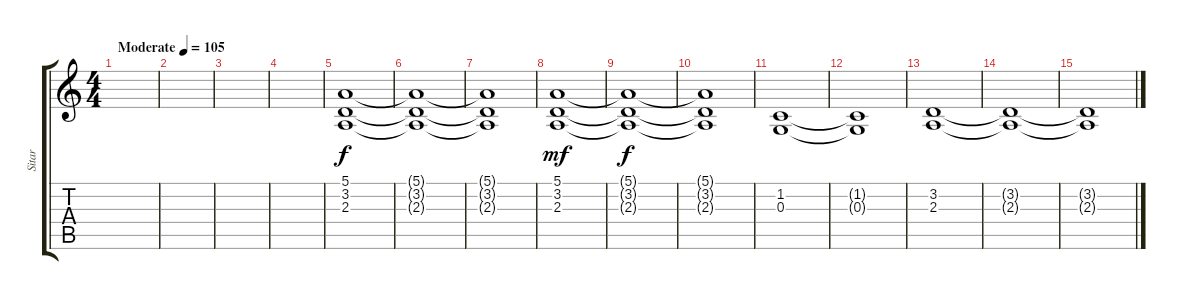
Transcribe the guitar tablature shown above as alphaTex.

\track ("Sitar" "Sitar") {instrument sitar}
\staff {score tabs}
\tuning (E4 B3 G3 D3 A2 D2) {hide}
\ts (4 4)
\tempo (105 "Moderate")
\clef g2
\ks c
|
|
|
|
(5.1 3.2 2.3).1 |
(5.1{t} 3.2{t} 2.3{t}).1{dy f} |
(5.1{t} 3.2{t} 2.3{t}).1 |
(5.1 3.2 2.3).1{dy mf} |
(5.1{t} 3.2{t} 2.3{t}).1{dy f} |
(5.1{t} 3.2{t} 2.3{t}).1 |
(1.2 0.3).1 |
(1.2{t} 0.3{t}).1 |
(3.2 2.3).1 |
(3.2{t} 2.3{t}).1 |
(3.2{t} 2.3{t}).1
